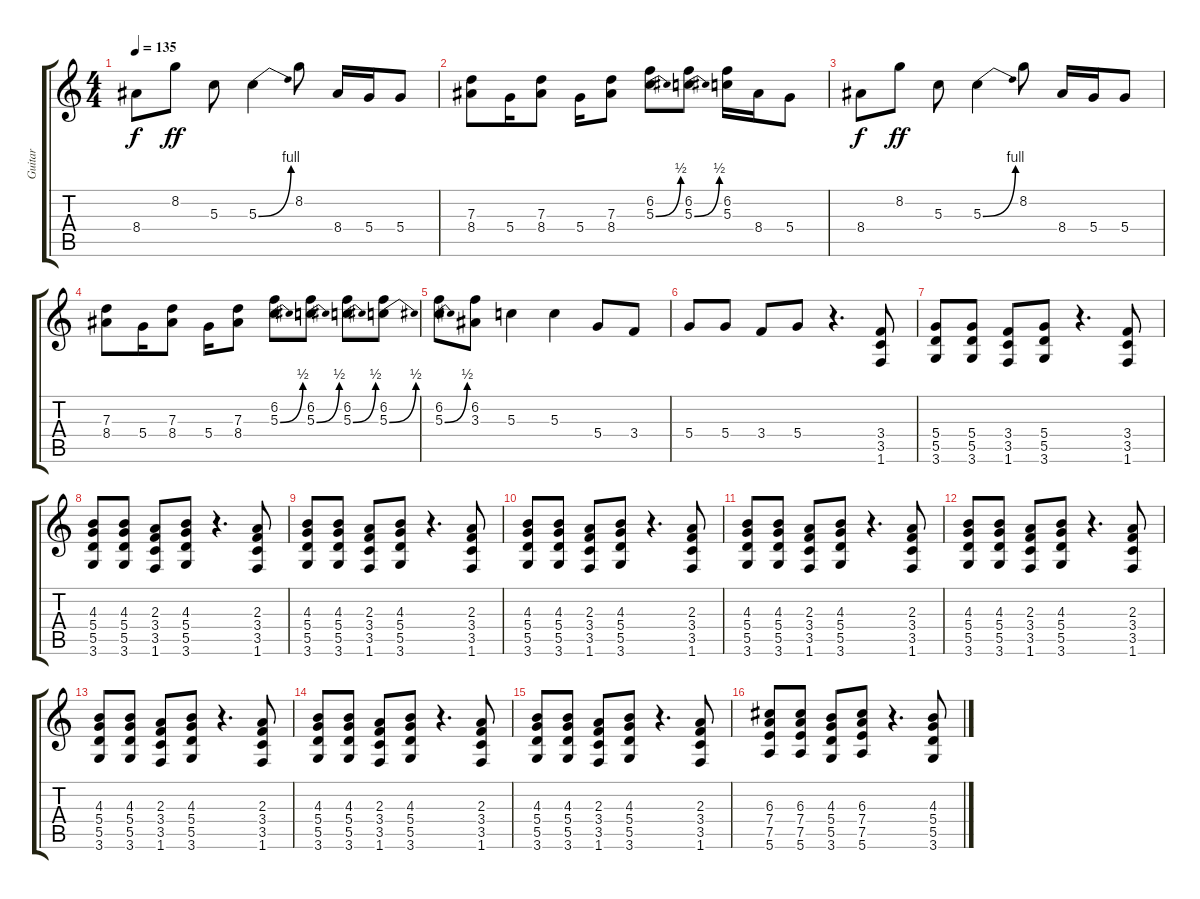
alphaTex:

\track ("Guitar" "Guitar") {instrument distortionguitar}
\staff {score tabs}
\tuning (E4 B3 G3 D3 A2 E2) {hide}
\ts (4 4)
\tempo 135
\clef g2
\ks c
8.4.8{dy f} 8.2.8{dy ff} 5.3.8 5.3{be (bend 0 0 60 4)}.4 8.2.8 8.4.16 5.4.16 5.4.8 |
(7.3 8.4).8 5.4.16 (7.3 8.4).8 5.4.16 (7.3 8.4).8 (6.2 5.3{be (bend 0 0 60 2)}).8 (6.2 5.3{be (bend 0 0 60 2)}).8 (6.2 5.3).16 8.4.16 5.4.8 |
8.4.8{dy f} 8.2.8{dy ff} 5.3.8 5.3{be (bend 0 0 60 4)}.4 8.2.8 8.4.16 5.4.16 5.4.8 |
(7.3 8.4).8 5.4.16 (7.3 8.4).8 5.4.16 (7.3 8.4).8 (6.2 5.3{be (bend 0 0 60 2)}).8 (6.2 5.3{be (bend 0 0 60 2)}).8 (6.2 5.3{be (bend 0 0 60 2)}).8 (6.2 5.3{be (bend 0 0 60 2)}).8 |
(6.2 5.3{be (bend 0 0 60 2)}).8 (6.2 3.3).8 5.3.4 5.3.4 5.4.8 3.4.8 |
5.4.8 5.4.8 3.4.8 5.4.8 r.4{d} (3.4 3.5 1.6).8 |
(5.4 5.5 3.6).8 (5.4 5.5 3.6).8 (3.4 3.5 1.6).8 (5.4 5.5 3.6).8 r.4{d} (3.4 3.5 1.6).8 |
(4.3 5.4 5.5 3.6).8 (4.3 5.4 5.5 3.6).8 (2.3 3.4 3.5 1.6).8 (4.3 5.4 5.5 3.6).8 r.4{d} (2.3 3.4 3.5 1.6).8 |
(4.3 5.4 5.5 3.6).8 (4.3 5.4 5.5 3.6).8 (2.3 3.4 3.5 1.6).8 (4.3 5.4 5.5 3.6).8 r.4{d} (2.3 3.4 3.5 1.6).8 |
(4.3 5.4 5.5 3.6).8 (4.3 5.4 5.5 3.6).8 (2.3 3.4 3.5 1.6).8 (4.3 5.4 5.5 3.6).8 r.4{d} (2.3 3.4 3.5 1.6).8 |
(4.3 5.4 5.5 3.6).8 (4.3 5.4 5.5 3.6).8 (2.3 3.4 3.5 1.6).8 (4.3 5.4 5.5 3.6).8 r.4{d} (2.3 3.4 3.5 1.6).8 |
(4.3 5.4 5.5 3.6).8 (4.3 5.4 5.5 3.6).8 (2.3 3.4 3.5 1.6).8 (4.3 5.4 5.5 3.6).8 r.4{d} (2.3 3.4 3.5 1.6).8 |
(4.3 5.4 5.5 3.6).8 (4.3 5.4 5.5 3.6).8 (2.3 3.4 3.5 1.6).8 (4.3 5.4 5.5 3.6).8 r.4{d} (2.3 3.4 3.5 1.6).8 |
(4.3 5.4 5.5 3.6).8 (4.3 5.4 5.5 3.6).8 (2.3 3.4 3.5 1.6).8 (4.3 5.4 5.5 3.6).8 r.4{d} (2.3 3.4 3.5 1.6).8 |
(4.3 5.4 5.5 3.6).8 (4.3 5.4 5.5 3.6).8 (2.3 3.4 3.5 1.6).8 (4.3 5.4 5.5 3.6).8 r.4{d} (2.3 3.4 3.5 1.6).8 |
(6.3 7.4 7.5 5.6).8 (6.3 7.4 7.5 5.6).8 (4.3 5.4 5.5 3.6).8 (6.3 7.4 7.5 5.6).8 r.4{d} (4.3 5.4 5.5 3.6).8
